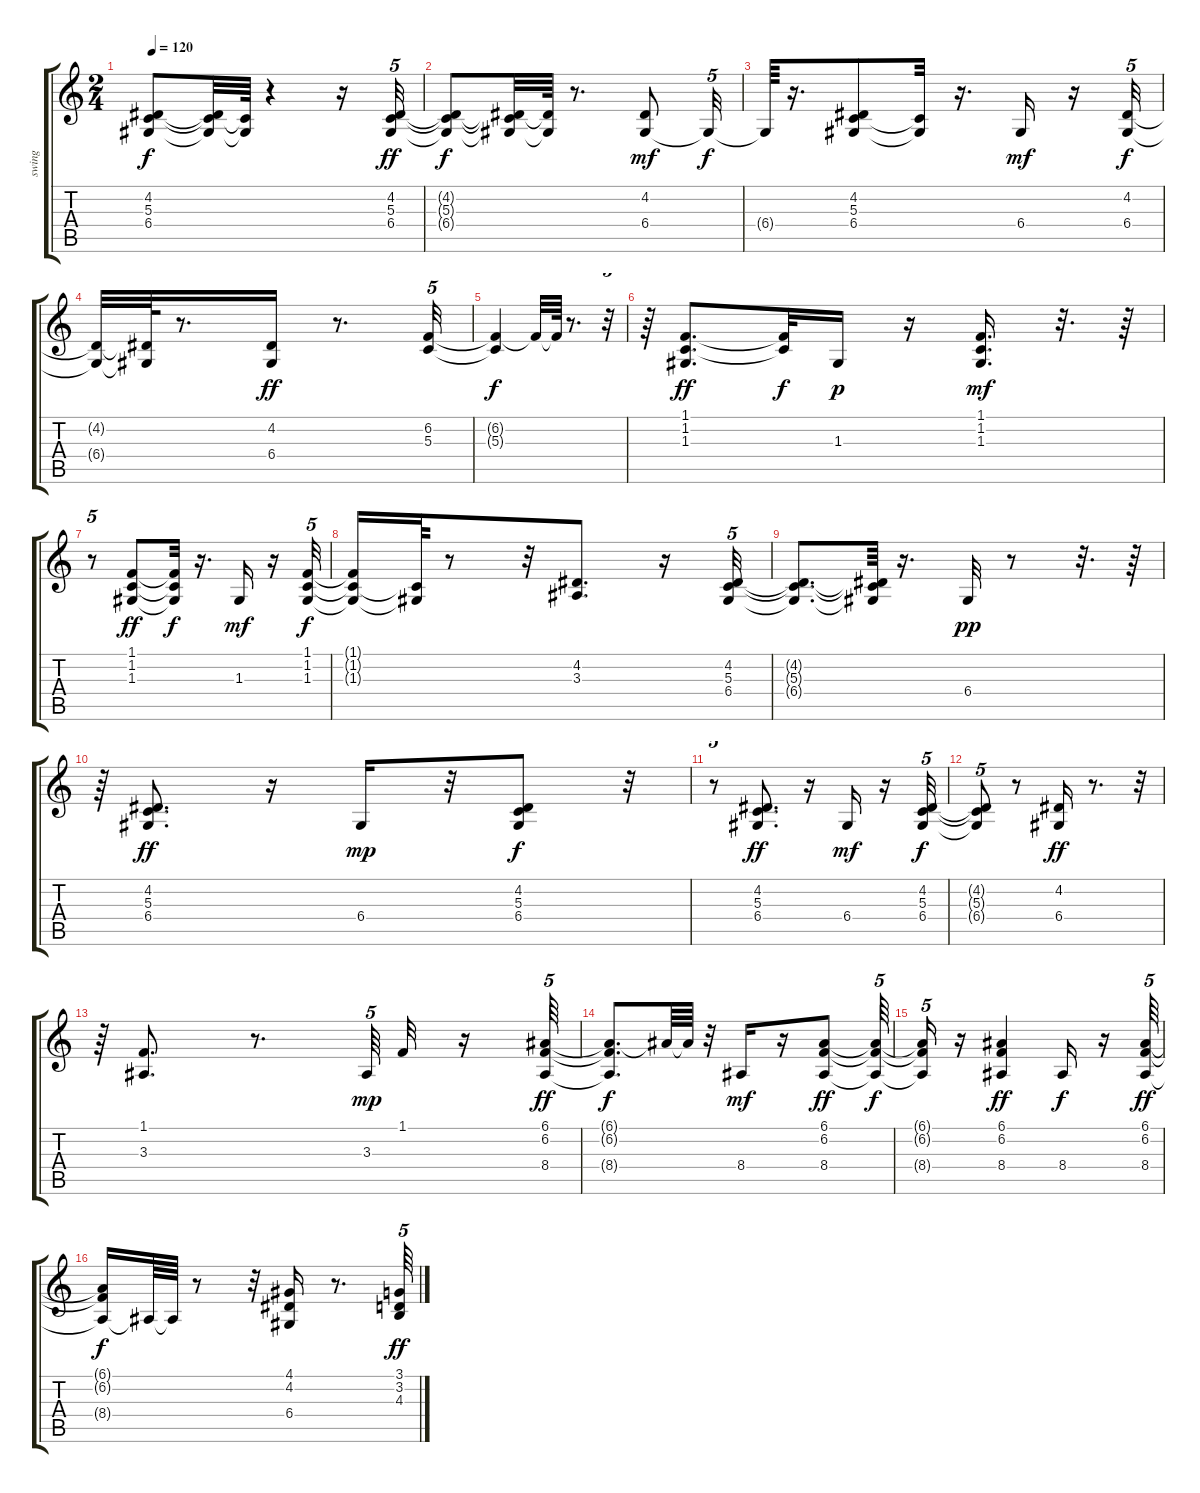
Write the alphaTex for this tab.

\track ("swing" "swing") {instrument stringensemble1}
\staff {score tabs}
\tuning (E4 B3 G3 D3 A2 E2) {hide}
\ts (2 4)
\tempo 120
\clef g2
\ks c
(4.2{t} 5.3{t} 6.4{t}).8{dy f} (4.2{t} 5.3{t} 6.4{t}).32 (5.3{t} 6.4{t}).64 r.4 r.16 (4.2 5.3 6.4).32{tu (5 4) dy ff} |
(4.2{t} 5.3{t} 6.4{t}).8{dy f} (4.2{t} 5.3{t} 6.4{t}).32 (4.2{t} 6.4{t}).64 r.8{d} (4.2 6.4).8{dy mf} 6.4{t}.32{tu (5 4) dy f} |
6.4{t}.64 r.16{d} (4.2 5.3 6.4).8 (5.3{t} 6.4{t}).32 r.16{d} 6.4.16{dy mf} r.16 (4.2 6.4).32{tu (5 4) dy f} |
(4.2{t} 6.4{t}).32 (4.2{t} 6.4{t}).64 r.8{d} (4.2 6.4).16{dy ff} r.8{d} (6.2 5.3).32{tu (5 4)} |
(6.2{t} 5.3{t}).4{dy f} 6.2{t}.32 6.2{t}.64 r.8{d} r.32{tu (5 4)} |
r.64 (1.1 1.2 1.3).8{d dy ff} (1.1{t} 1.2{t}).32{dy f} 1.3.16{dy p} r.16 (1.1 1.2 1.3).16{d dy mf} r.32{d} r.64 |
r.8{tu (5 4)} (1.1 1.2 1.3).8{dy ff} (1.1{t} 1.2{t} 1.3{t}).32{dy f} r.16{d} 1.3.16{dy mf} r.16 (1.1 1.2 1.3).32{tu (5 4) dy f} |
(1.1{t} 1.2{t} 1.3{t}).16 (1.2{t} 1.3{t}).64 r.8 r.32 (4.2 3.3).8{d} r.16 (4.2 5.3 6.4).32{tu (5 4)} |
(4.2{t} 5.3{t} 6.4{t}).8{d} (4.2{t} 5.3{t} 6.4{t}).64 r.16{d} 6.4.32{dy pp} r.8 r.32{d} r.64 |
r.64 (4.2 5.3 6.4).8{d dy ff} r.16 6.4.16{dy mp} r.32 (4.2 5.3 6.4).8{dy f} r.32{tu (5 4)} |
r.8{tu (5 4)} (4.2 5.3 6.4).8{d dy ff} r.16 6.4.16{dy mf} r.16 (4.2 5.3 6.4).32{tu (5 4) dy f} |
(4.2{t} 5.3{t} 6.4{t}).8{tu (5 4)} r.8 (4.2 6.4).16{dy ff} r.8{d} r.32{tu (5 4)} |
r.64 (1.1 3.3).8{d} r.8{d} 3.3.64{tu (5 4) dy mp} 1.1.32 r.16 (6.1 6.2 8.4).64{tu (5 4) dy ff} |
(6.1{t} 6.2{t} 8.4{t}).8{d dy f} 6.1{t}.64 6.1{t}.64 r.32 8.4.16{dy mf} r.16 (6.1 6.2 8.4).8{dy ff} (6.1{t} 6.2{t} 8.4{t}).64{tu (5 4) dy f} |
(6.1{t} 6.2{t} 8.4{t}).16{tu (5 4)} r.16 (6.1 6.2 8.4).4{dy ff} 8.4.16{dy f} r.16 (6.1 6.2 8.4).64{tu (5 4) dy ff} |
(6.1{t} 6.2{t} 8.4{t}).16{dy f} 8.4{t}.64 8.4{t}.64 r.8 r.32 (4.1 4.2 6.4).16 r.8{d} (3.1 3.2 4.3).64{tu (5 4) dy ff}
